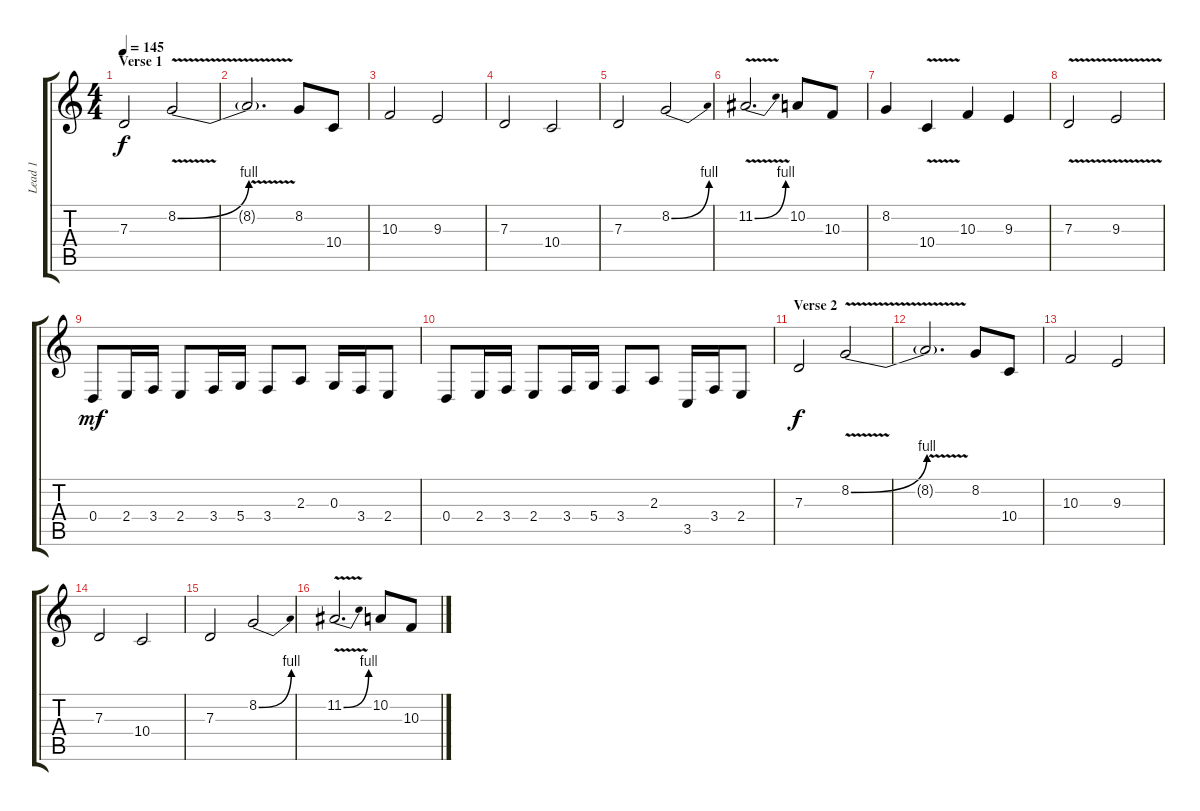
\track ("Lead 1" "Lead 1") {instrument lead7fifths}
\staff {score tabs}
\tuning (E4 B3 G3 D3 A2 D2) {hide}
\ts (4 4)
\section ("" "Verse 1")
\tempo 145
\clef g2
\ks c
7.3.2{dy f} 8.2{be (bend 0 0 60 4) v}.2 |
8.2{v t}.2{d} 8.2.8 10.4.8 |
10.3.2 9.3.2 |
7.3.2 10.4.2 |
7.3.2 8.2{be (bend 0 0 60 4)}.2 |
11.2{be (bend 0 0 60 4) v}.2{d} 10.2.8 10.3.8 |
8.2.4 10.4{v}.4 10.3.4 9.3.4 |
7.3{v}.2 9.3{v}.2 |
0.4.8{dy mf} 2.4.16 3.4.16 2.4.8 3.4.16 5.4.16 3.4.8 2.3.8 0.3.16 3.4.16 2.4.8 |
0.4.8 2.4.16 3.4.16 2.4.8 3.4.16 5.4.16 3.4.8 2.3.8 3.5.16 3.4.16 2.4.8 |
\section ("" "Verse 2")
7.3.2{dy f} 8.2{be (bend 0 0 60 4) v}.2 |
8.2{v t}.2{d} 8.2.8 10.4.8 |
10.3.2 9.3.2 |
7.3.2 10.4.2 |
7.3.2 8.2{be (bend 0 0 60 4)}.2 |
11.2{be (bend 0 0 60 4) v}.2{d} 10.2.8 10.3.8
